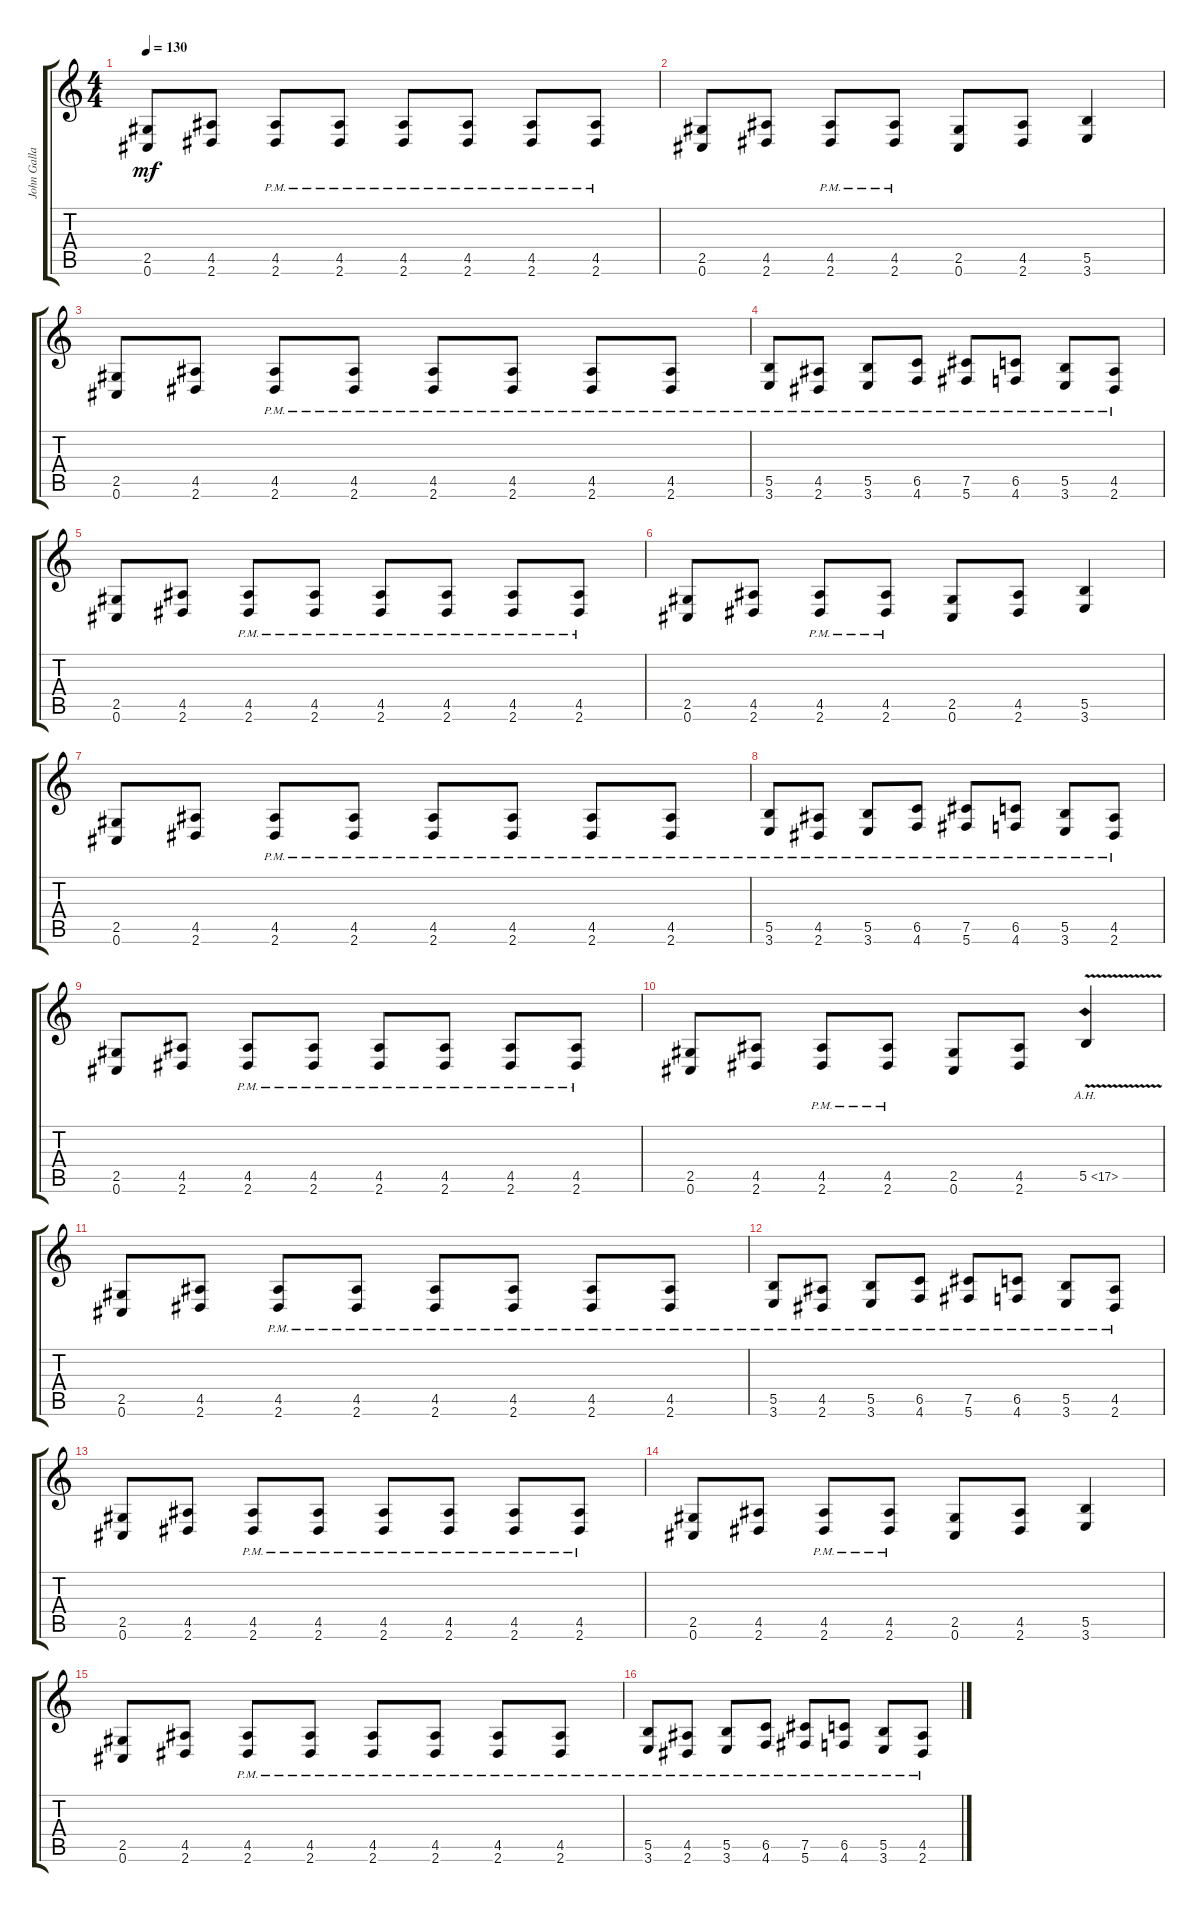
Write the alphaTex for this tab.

\track ("John Gallagher" "John Galla") {instrument distortionguitar}
\staff {score tabs}
\tuning (Db4 Ab3 E3 B2 Gb2 Db2) {hide}
\ts (4 4)
\tempo 130
\clef g2
\ks c
(2.5 0.6).8{dy mf} (4.5 2.6).8 (4.5{pm} 2.6{pm}).8 (4.5{pm} 2.6{pm}).8 (4.5{pm} 2.6{pm}).8 (4.5{pm} 2.6{pm}).8 (4.5{pm} 2.6{pm}).8 (4.5{pm} 2.6{pm}).8 |
(2.5 0.6).8 (4.5 2.6).8 (4.5{pm} 2.6{pm}).8 (4.5{pm} 2.6{pm}).8 (2.5 0.6).8 (4.5 2.6).8 (5.5 3.6).4 |
(2.5 0.6).8 (4.5 2.6).8 (4.5{pm} 2.6{pm}).8 (4.5{pm} 2.6{pm}).8 (4.5{pm} 2.6{pm}).8 (4.5{pm} 2.6{pm}).8 (4.5{pm} 2.6{pm}).8 (4.5{pm} 2.6{pm}).8 |
(5.5{pm} 3.6{pm}).8 (4.5{pm} 2.6{pm}).8 (5.5{pm} 3.6{pm}).8 (6.5{pm} 4.6{pm}).8 (7.5{pm} 5.6{pm}).8 (6.5{pm} 4.6{pm}).8 (5.5{pm} 3.6{pm}).8 (4.5{pm} 2.6{pm}).8 |
(2.5 0.6).8 (4.5 2.6).8 (4.5{pm} 2.6{pm}).8 (4.5{pm} 2.6{pm}).8 (4.5{pm} 2.6{pm}).8 (4.5{pm} 2.6{pm}).8 (4.5{pm} 2.6{pm}).8 (4.5{pm} 2.6{pm}).8 |
(2.5 0.6).8 (4.5 2.6).8 (4.5{pm} 2.6{pm}).8 (4.5{pm} 2.6{pm}).8 (2.5 0.6).8 (4.5 2.6).8 (5.5 3.6).4 |
(2.5 0.6).8 (4.5 2.6).8 (4.5{pm} 2.6{pm}).8 (4.5{pm} 2.6{pm}).8 (4.5{pm} 2.6{pm}).8 (4.5{pm} 2.6{pm}).8 (4.5{pm} 2.6{pm}).8 (4.5{pm} 2.6{pm}).8 |
(5.5{pm} 3.6{pm}).8 (4.5{pm} 2.6{pm}).8 (5.5{pm} 3.6{pm}).8 (6.5{pm} 4.6{pm}).8 (7.5{pm} 5.6{pm}).8 (6.5{pm} 4.6{pm}).8 (5.5{pm} 3.6{pm}).8 (4.5{pm} 2.6{pm}).8 |
(2.5 0.6).8 (4.5 2.6).8 (4.5{pm} 2.6{pm}).8 (4.5{pm} 2.6{pm}).8 (4.5{pm} 2.6{pm}).8 (4.5{pm} 2.6{pm}).8 (4.5{pm} 2.6{pm}).8 (4.5{pm} 2.6{pm}).8 |
(2.5 0.6).8 (4.5 2.6).8 (4.5{pm} 2.6{pm}).8 (4.5{pm} 2.6{pm}).8 (2.5 0.6).8 (4.5 2.6).8 5.5{ah 12 v}.4 |
(2.5 0.6).8 (4.5 2.6).8 (4.5{pm} 2.6{pm}).8 (4.5{pm} 2.6{pm}).8 (4.5{pm} 2.6{pm}).8 (4.5{pm} 2.6{pm}).8 (4.5{pm} 2.6{pm}).8 (4.5{pm} 2.6{pm}).8 |
(5.5{pm} 3.6{pm}).8 (4.5{pm} 2.6{pm}).8 (5.5{pm} 3.6{pm}).8 (6.5{pm} 4.6{pm}).8 (7.5{pm} 5.6{pm}).8 (6.5{pm} 4.6{pm}).8 (5.5{pm} 3.6{pm}).8 (4.5{pm} 2.6{pm}).8 |
(2.5 0.6).8 (4.5 2.6).8 (4.5{pm} 2.6{pm}).8 (4.5{pm} 2.6{pm}).8 (4.5{pm} 2.6{pm}).8 (4.5{pm} 2.6{pm}).8 (4.5{pm} 2.6{pm}).8 (4.5{pm} 2.6{pm}).8 |
(2.5 0.6).8 (4.5 2.6).8 (4.5{pm} 2.6{pm}).8 (4.5{pm} 2.6{pm}).8 (2.5 0.6).8 (4.5 2.6).8 (5.5 3.6).4 |
(2.5 0.6).8 (4.5 2.6).8 (4.5{pm} 2.6{pm}).8 (4.5{pm} 2.6{pm}).8 (4.5{pm} 2.6{pm}).8 (4.5{pm} 2.6{pm}).8 (4.5{pm} 2.6{pm}).8 (4.5{pm} 2.6{pm}).8 |
(5.5{pm} 3.6{pm}).8 (4.5{pm} 2.6{pm}).8 (5.5{pm} 3.6{pm}).8 (6.5{pm} 4.6{pm}).8 (7.5{pm} 5.6{pm}).8 (6.5{pm} 4.6{pm}).8 (5.5{pm} 3.6{pm}).8 (4.5{pm} 2.6{pm}).8
